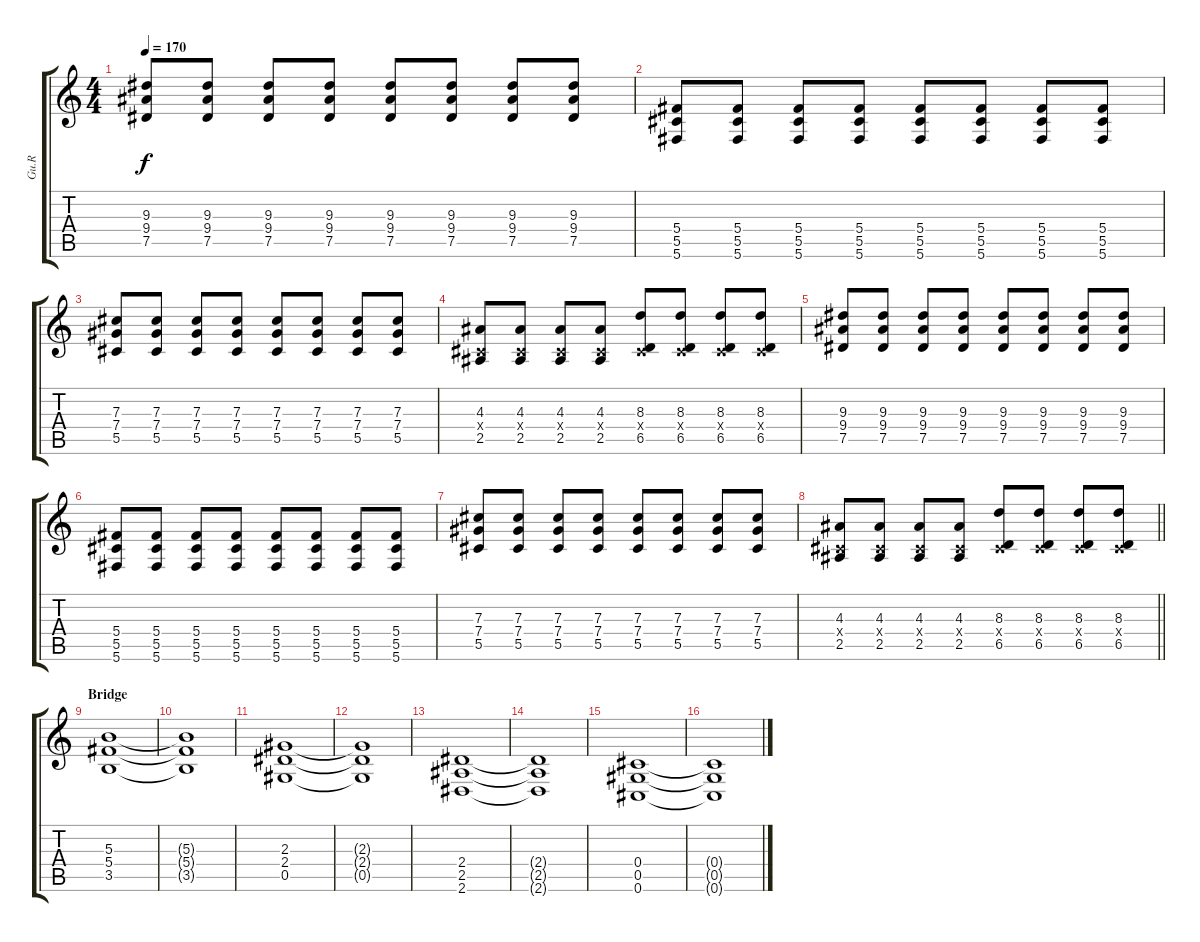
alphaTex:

\track ("Gu.R" "Gu.R") {instrument distortionguitar}
\staff {score tabs}
\tuning (Eb4 Bb3 Gb3 Db3 Ab2 Db2) {hide}
\ts (4 4)
\tempo 170
\clef g2
\ks c
(9.3 9.4 7.5).8{dy f} (9.3 9.4 7.5).8 (9.3 9.4 7.5).8 (9.3 9.4 7.5).8 (9.3 9.4 7.5).8 (9.3 9.4 7.5).8 (9.3 9.4 7.5).8 (9.3 9.4 7.5).8 |
(5.4 5.5 5.6).8 (5.4 5.5 5.6).8 (5.4 5.5 5.6).8 (5.4 5.5 5.6).8 (5.4 5.5 5.6).8 (5.4 5.5 5.6).8 (5.4 5.5 5.6).8 (5.4 5.5 5.6).8 |
(7.3 7.4 5.5).8 (7.3 7.4 5.5).8 (7.3 7.4 5.5).8 (7.3 7.4 5.5).8 (7.3 7.4 5.5).8 (7.3 7.4 5.5).8 (7.3 7.4 5.5).8 (7.3 7.4 5.5).8 |
(4.3 0.4{x} 2.5).8 (4.3 0.4{x} 2.5).8 (4.3 0.4{x} 2.5).8 (4.3 0.4{x} 2.5).8 (8.3 0.4{x} 6.5).8 (8.3 0.4{x} 6.5).8 (8.3 0.4{x} 6.5).8 (8.3 0.4{x} 6.5).8 |
(9.3 9.4 7.5).8 (9.3 9.4 7.5).8 (9.3 9.4 7.5).8 (9.3 9.4 7.5).8 (9.3 9.4 7.5).8 (9.3 9.4 7.5).8 (9.3 9.4 7.5).8 (9.3 9.4 7.5).8 |
(5.4 5.5 5.6).8 (5.4 5.5 5.6).8 (5.4 5.5 5.6).8 (5.4 5.5 5.6).8 (5.4 5.5 5.6).8 (5.4 5.5 5.6).8 (5.4 5.5 5.6).8 (5.4 5.5 5.6).8 |
(7.3 7.4 5.5).8 (7.3 7.4 5.5).8 (7.3 7.4 5.5).8 (7.3 7.4 5.5).8 (7.3 7.4 5.5).8 (7.3 7.4 5.5).8 (7.3 7.4 5.5).8 (7.3 7.4 5.5).8 |
\barLineRight lightlight
(4.3 0.4{x} 2.5).8 (4.3 0.4{x} 2.5).8 (4.3 0.4{x} 2.5).8 (4.3 0.4{x} 2.5).8 (8.3 0.4{x} 6.5).8 (8.3 0.4{x} 6.5).8 (8.3 0.4{x} 6.5).8 (8.3 0.4{x} 6.5).8 |
\section ("" "Bridge")
(5.3 5.4 3.5).1 |
(5.3{t} 5.4{t} 3.5{t}).1 |
(2.3 2.4 0.5).1 |
(2.3{t} 2.4{t} 0.5{t}).1 |
(2.4 2.5 2.6).1 |
(2.4{t} 2.5{t} 2.6{t}).1 |
(0.4 0.5 0.6).1 |
(0.4{t} 0.5{t} 0.6{t}).1
